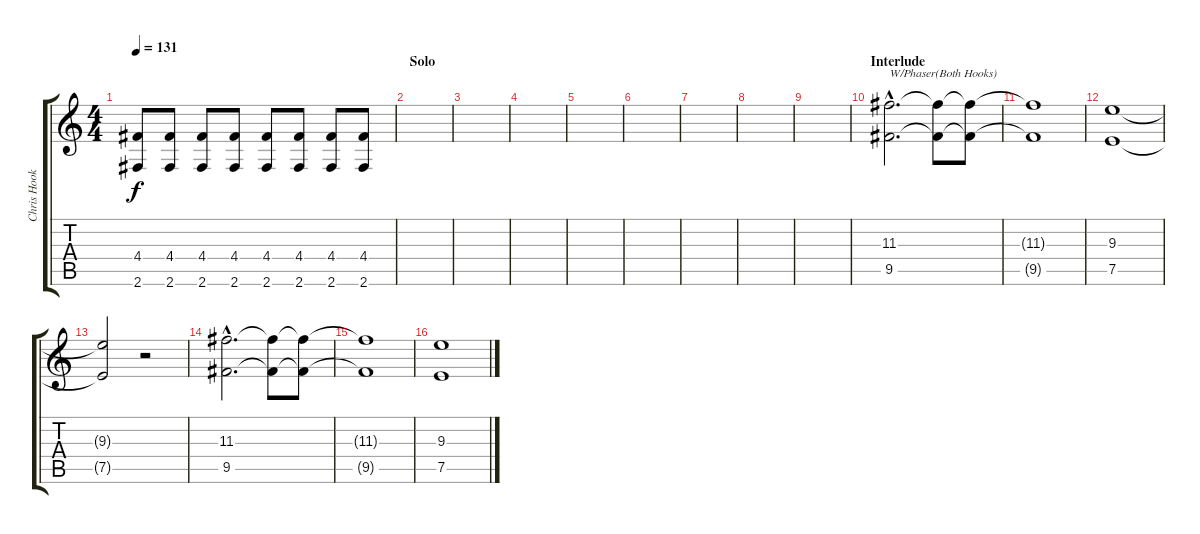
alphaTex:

\track ("Chris Hook" "Chris Hook") {instrument distortionguitar}
\staff {score tabs}
\tuning (E4 B3 G3 D3 A2 E2) {hide}
\ts (4 4)
\tempo 131
\clef g2
\ks c
(4.4 2.6).8{dy f} (4.4 2.6).8 (4.4 2.6).8 (4.4 2.6).8 (4.4 2.6).8 (4.4 2.6).8 (4.4 2.6).8 (4.4 2.6).8 |
\section ("" "Solo")
|
|
|
|
|
|
|
|
\section ("" "Interlude")
(11.3{hac} 9.5{hac}).2{d txt "W/Phaser(Both Hooks)"} (11.3{t} 9.5{t}).8 (11.3{t} 9.5{t}).8 |
(11.3{t} 9.5{t}).1 |
(9.3 7.5).1 |
(9.3{t} 7.5{t}).2 r.2 |
(11.3{hac} 9.5{hac}).2{d} (11.3{t} 9.5{t}).8 (11.3{t} 9.5{t}).8 |
(11.3{t} 9.5{t}).1 |
(9.3 7.5).1
